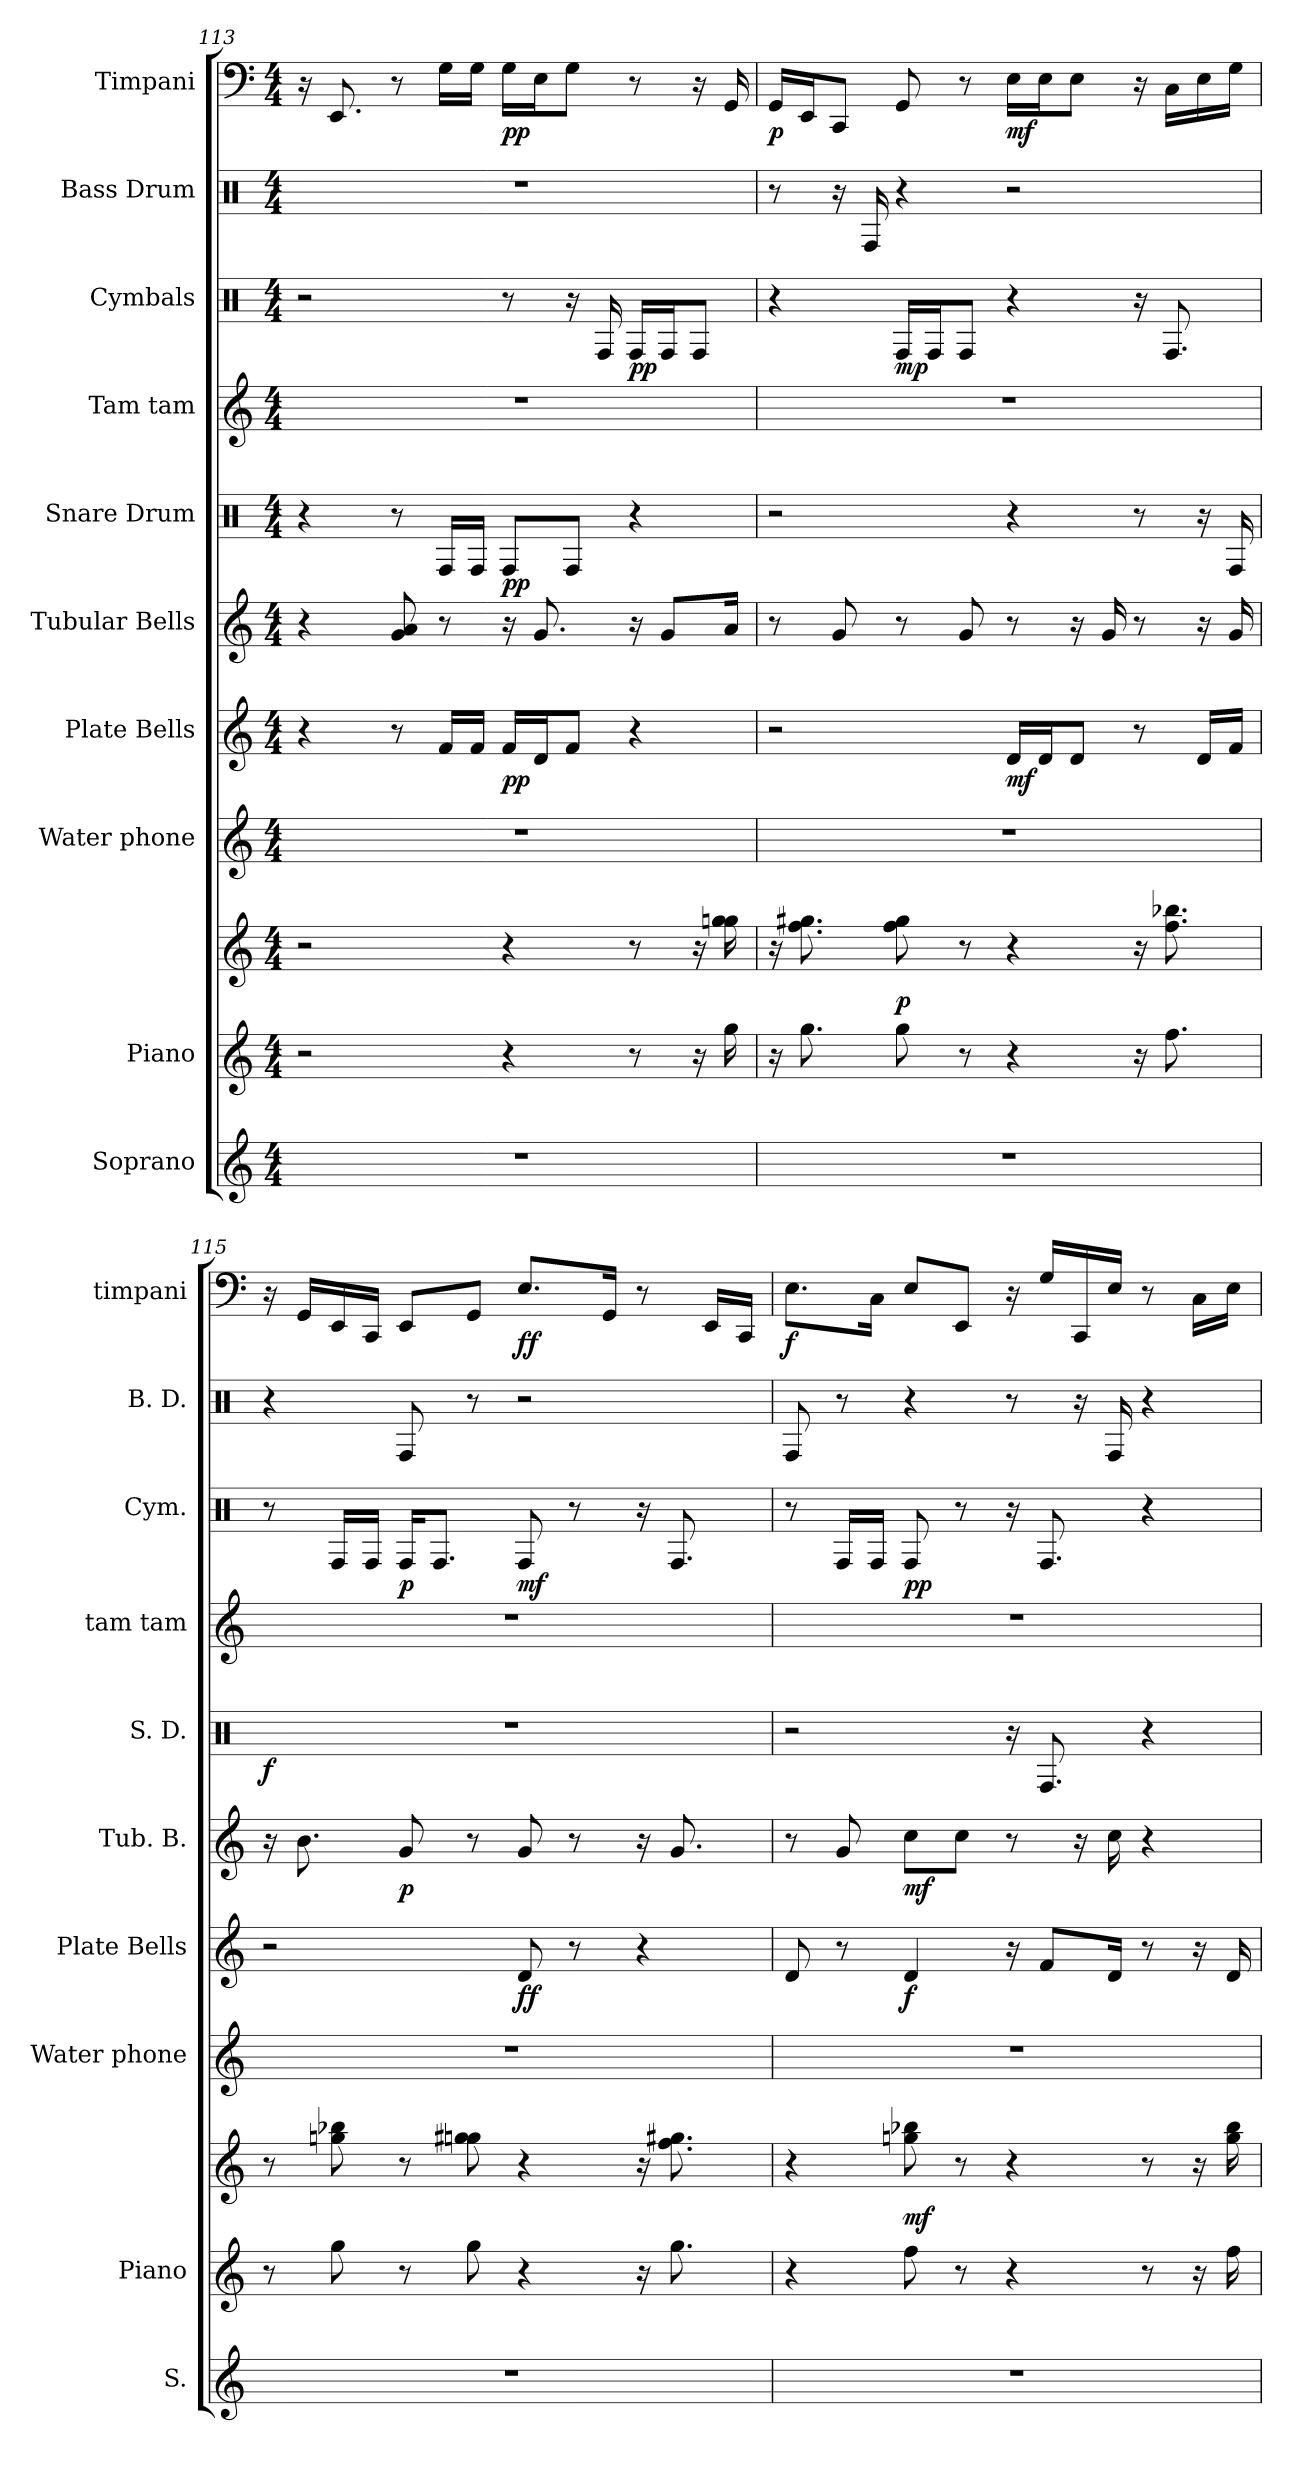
**kern	**kern	**kern	**dynam	**kern	**kern	**dynam	**kern	**dynam	**kern	**dynam	**kern	**kern	**dynam	**kern	**kern	**dynam
*part10	*part9	*part9	*part9	*part8	*part7	*part7	*part6	*part6	*part5	*part5	*part4	*part3	*part3	*part2	*part1	*part1
*staff11	*staff10	*staff9	*staff9/10	*staff8	*staff7	*staff7	*staff6	*staff6	*staff5	*staff5	*staff4	*staff3	*staff3	*staff2	*staff1	*staff1
*I"Soprano	*I"Piano	*	*	*I"Water phone	*I"Plate Bells	*	*I"Tubular Bells	*	*I"Snare Drum	*	*I"Tam tam	*I"Cymbals	*	*I"Bass Drum	*I"Timpani	*
*I'S.	*I'Piano	*	*	*I'Water phone	*I'Plate Bells	*	*I'Tub. B.	*	*I'S. D.	*	*I'tam tam	*I'Cym.	*	*I'B. D.	*I'timpani	*
*clefG2	*clefG2	*clefG2	*	*clefG2	*clefG2	*	*clefG2	*	*clefX	*	*clefG2	*clefX	*	*clefX	*clefF4	*
*k[]	*k[]	*k[]	*	*k[]	*k[]	*	*k[]	*	*k[]	*	*k[]	*k[]	*	*k[]	*k[]	*
*C:	*C:	*C:	*	*C:	*C:	*	*C:	*	*C:	*	*C:	*C:	*	*C:	*C:	*
*M4/4	*M4/4	*M4/4	*	*M4/4	*M4/4	*	*M4/4	*	*M4/4	*	*M4/4	*M4/4	*	*M4/4	*M4/4	*
=113	=113	=113	=113	=113	=113	=113	=113	=113	=113	=113	=113	=113	=113	=113	=113	=113
1r	2r	2r	.	1r	4r	.	4r	.	4r	.	1r	2r	.	1r	16r	.
.	.	.	.	.	.	.	.	.	.	.	.	.	.	.	8.EEi/	.
.	.	.	.	.	8r	.	8gi/ 8ai	.	8r	.	.	.	.	.	8r	.
.	.	.	.	.	16fi/LL	.	8r	.	16RFi/LL	.	.	.	.	.	16Gi\LL	.
.	.	.	.	.	16fi/JJ	.	.	.	16RFi/JJ	.	.	.	.	.	16Gi\JJ	.
.	4r	4r	.	.	16fi/LL	pp	16r	.	8RFi/L	pp	.	8r	.	.	16Gi\LL	pp
.	.	.	.	.	16di/J	.	8.gi/	.	.	.	.	.	.	.	16Ei\J	.
.	.	.	.	.	8fi/J	.	.	.	8RFi/J	.	.	16r	.	.	8Gi\J	.
.	.	.	.	.	.	.	.	.	.	.	.	16RFi/	.	.	.	.
.	8r	8r	.	.	4r	.	16r	.	4r	.	.	16RFi/LL	pp	.	8r	.
.	.	.	.	.	.	.	8gi/L	.	.	.	.	16RFi/J	.	.	.	.
.	16r	16r	.	.	.	.	.	.	.	.	.	8RFi/J	.	.	16r	.
.	16ggi\	16ggni\ 16ggi	.	.	.	.	16ai/Jk	.	.	.	.	.	.	.	16GGi/	.
=114	=114	=114	=114	=114	=114	=114	=114	=114	=114	=114	=114	=114	=114	=114	=114	=114
1r	16r	16r	.	1r	2r	.	8r	.	2r	.	1r	4r	.	8r	16GGi/LL	p
.	8.ggi\	8.ffi\ 8.gg#Xi	.	.	.	.	.	.	.	.	.	.	.	.	16EEi/J	.
.	.	.	.	.	.	.	8gi/	.	.	.	.	.	.	16r	8CCi/J	.
.	.	.	.	.	.	.	.	.	.	.	.	.	.	16RFi/	.	.
.	8ggi\	8ffi\ 8gg#i	p	.	.	.	8r	.	.	.	.	16RFi/LL	mp	4r	8GGi/	.
.	.	.	.	.	.	.	.	.	.	.	.	16RFi/J	.	.	.	.
.	8r	8r	.	.	.	.	8gi/	.	.	.	.	8RFi/J	.	.	8r	.
.	4r	4r	.	.	16di/LL	mf	8r	.	4r	.	.	4r	.	2r	16Ei\LL	mf
.	.	.	.	.	16di/J	.	.	.	.	.	.	.	.	.	16Ei\J	.
.	.	.	.	.	8di/J	.	16r	.	.	.	.	.	.	.	8Ei\J	.
.	.	.	.	.	.	.	16gi/	.	.	.	.	.	.	.	.	.
.	16r	16r	.	.	8r	.	8r	.	8r	.	.	16r	.	.	16r	.
.	8.ffi\	8.ffi\ 8.bb-Xi	.	.	.	.	.	.	.	.	.	8.RFi/	.	.	16Ci\LL	.
.	.	.	.	.	16di/LL	.	16r	.	16r	.	.	.	.	.	16Ei\	.
.	.	.	.	.	16fi/JJ	.	16gi/	.	16RFi/	.	.	.	.	.	16Gi\JJ	.
!!LO:PB:g=z
=115	=115	=115	=115	=115	=115	=115	=115	=115	=115	=115	=115	=115	=115	=115	=115	=115
1r	8r	8r	.	1r	2r	.	16r	.	1r	f	1r	8r	.	4r	16r	.
.	.	.	.	.	.	.	8.bi\	.	.	.	.	.	.	.	16GGi/LL	.
.	8ggi\	8ggni\ 8bb-Xi	.	.	.	.	.	.	.	.	.	16RFi/LL	.	.	16EEi/	.
.	.	.	.	.	.	.	.	.	.	.	.	16RFi/JJ	.	.	16CCi/JJ	.
.	8r	8r	.	.	.	.	8gi/	p	.	.	.	16RFi/KL	p	8RFi/	8EEi/L	.
.	.	.	.	.	.	.	.	.	.	.	.	8.RFi/J	.	.	.	.
.	8ggi\	8gg#Xi\ 8ggni	.	.	.	.	8r	.	.	.	.	.	.	8r	8GGi/J	.
.	4r	4r	.	.	8di/	ff	8gi/	.	.	.	.	8RFi/	mf	2r	8.Ei/L	ff
.	.	.	.	.	8r	.	8r	.	.	.	.	8r	.	.	.	.
.	.	.	.	.	.	.	.	.	.	.	.	.	.	.	16GGi/Jk	.
.	16r	16r	.	.	4r	.	16r	.	.	.	.	16r	.	.	8r	.
.	8.ggi\	8.ffi\ 8.gg#Xi	.	.	.	.	8.gi/	.	.	.	.	8.RFi/	.	.	.	.
.	.	.	.	.	.	.	.	.	.	.	.	.	.	.	16EEi/LL	.
.	.	.	.	.	.	.	.	.	.	.	.	.	.	.	16CCi/JJ	.
=116	=116	=116	=116	=116	=116	=116	=116	=116	=116	=116	=116	=116	=116	=116	=116	=116
1r	4r	4r	.	1r	8di/	.	8r	.	2r	.	1r	8r	.	8RFi/	8.Ei\L	f
.	.	.	.	.	8r	.	8gi/	.	.	.	.	16RFi/LL	.	8r	.	.
.	.	.	.	.	.	.	.	.	.	.	.	16RFi/JJ	.	.	16Ci\Jk	.
.	8ffi\	8ggni\ 8bb-Xi	mf	.	4di/	f	8cci\L	mf	.	.	.	8RFi/	pp	4r	8Ei/L	.
.	8r	8r	.	.	.	.	8cci\J	.	.	.	.	8r	.	.	8EEi/J	.
.	4r	4r	.	.	16r	.	8r	.	16r	.	.	16r	.	8r	16r	.
.	.	.	.	.	8fi/L	.	.	.	8.RFi/	.	.	8.RFi/	.	.	16Gi/LL	.
.	.	.	.	.	.	.	16r	.	.	.	.	.	.	16r	16CCi/	.
.	.	.	.	.	16di/Jk	.	16cci\	.	.	.	.	.	.	16RFi/	16Ei/JJ	.
.	8r	8r	.	.	8r	.	4r	.	4r	.	.	4r	.	4r	8r	.
.	16r	16r	.	.	16r	.	.	.	.	.	.	.	.	.	16Ci\LL	.
.	16ffi\	16ggi\ 16bb-i	.	.	16di/	.	.	.	.	.	.	.	.	.	16Ei\JJ	.
=	=	=	=	=	=	=	=	=	=	=	=	=	=	=	=	=
*-	*-	*-	*-	*-	*-	*-	*-	*-	*-	*-	*-	*-	*-	*-	*-	*-
